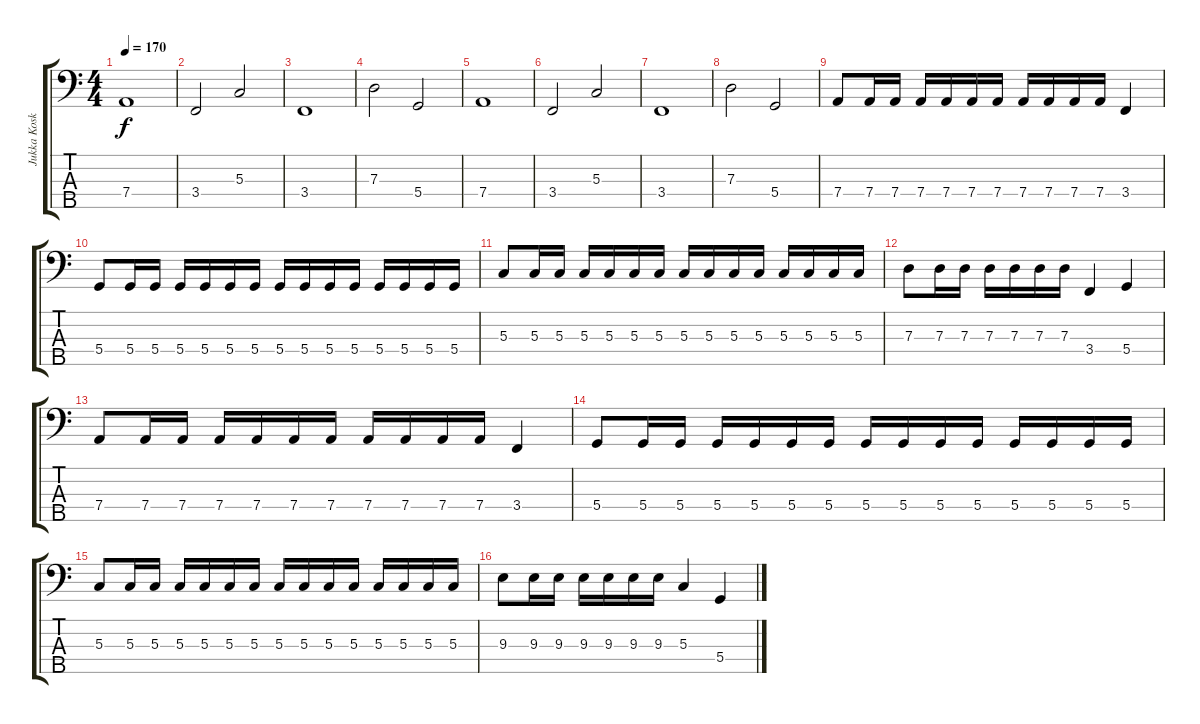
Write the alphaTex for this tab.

\track ("Jukka Koskinen" "Jukka Kosk") {instrument electricbasspick}
\staff {score tabs}
\tuning (F2 C2 G1 D1 A0) {hide}
\ts (4 4)
\tempo 170
\clef f4
\ks c
7.4.1{dy f} |
3.4.2 5.3.2 |
3.4.1 |
7.3.2 5.4.2 |
7.4.1 |
3.4.2 5.3.2 |
3.4.1 |
7.3.2 5.4.2 |
7.4.8 7.4.16 7.4.16 7.4.16 7.4.16 7.4.16 7.4.16 7.4.16 7.4.16 7.4.16 7.4.16 3.4.4 |
5.4.8 5.4.16 5.4.16 5.4.16 5.4.16 5.4.16 5.4.16 5.4.16 5.4.16 5.4.16 5.4.16 5.4.16 5.4.16 5.4.16 5.4.16 |
5.3.8 5.3.16 5.3.16 5.3.16 5.3.16 5.3.16 5.3.16 5.3.16 5.3.16 5.3.16 5.3.16 5.3.16 5.3.16 5.3.16 5.3.16 |
7.3.8 7.3.16 7.3.16 7.3.16 7.3.16 7.3.16 7.3.16 3.4.4 5.4.4 |
7.4.8 7.4.16 7.4.16 7.4.16 7.4.16 7.4.16 7.4.16 7.4.16 7.4.16 7.4.16 7.4.16 3.4.4 |
5.4.8 5.4.16 5.4.16 5.4.16 5.4.16 5.4.16 5.4.16 5.4.16 5.4.16 5.4.16 5.4.16 5.4.16 5.4.16 5.4.16 5.4.16 |
5.3.8 5.3.16 5.3.16 5.3.16 5.3.16 5.3.16 5.3.16 5.3.16 5.3.16 5.3.16 5.3.16 5.3.16 5.3.16 5.3.16 5.3.16 |
9.3.8 9.3.16 9.3.16 9.3.16 9.3.16 9.3.16 9.3.16 5.3.4 5.4.4
